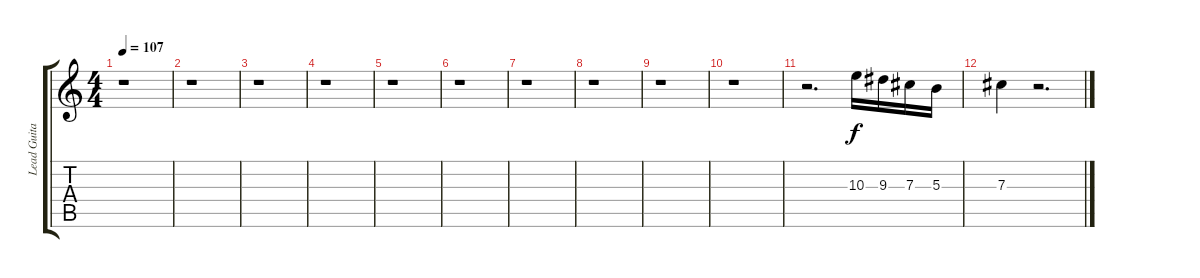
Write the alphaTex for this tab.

\track ("Lead Guitar 2" "Lead Guita") {instrument distortionguitar}
\staff {score tabs}
\tuning (Eb4 Bb3 Gb3 Db3 Ab2 Eb2) {hide}
\ts (4 4)
\tempo 107
\clef g2
\ks c
r.1{dy f} |
r.1 |
r.1 |
r.1 |
r.1 |
r.1 |
r.1 |
r.1 |
r.1 |
r.1 |
r.2{d} 10.3.16 9.3.16 7.3.16 5.3.16 |
7.3.4 r.2{d}
